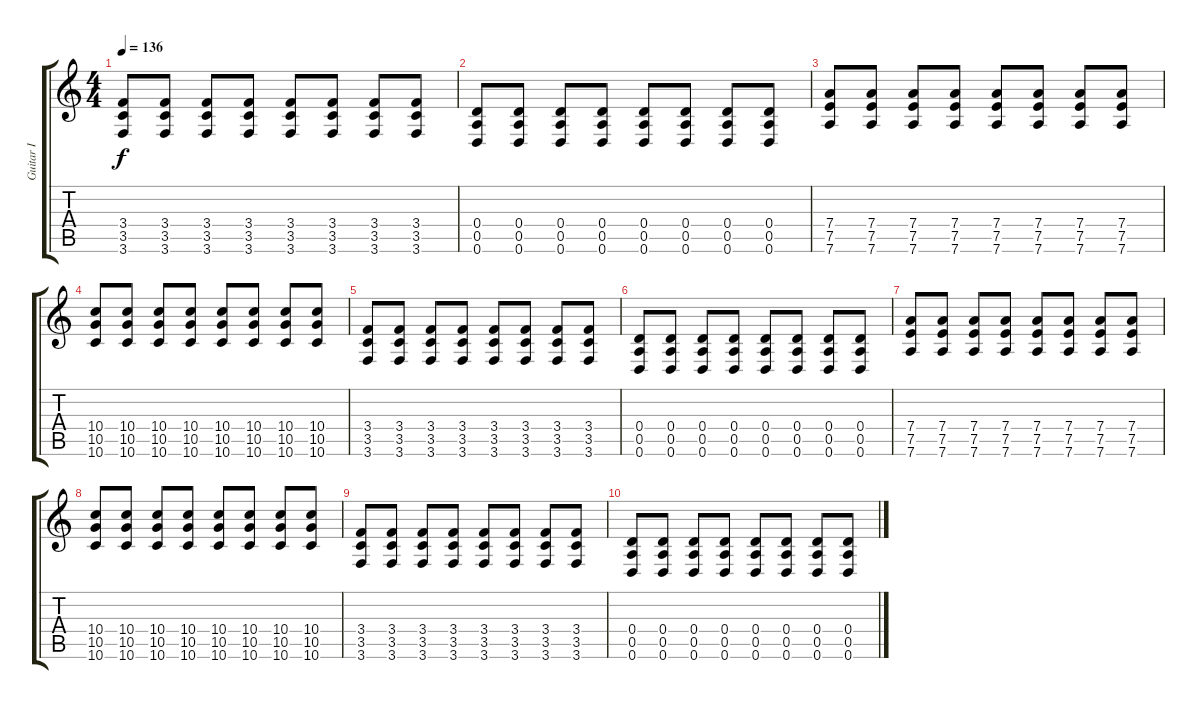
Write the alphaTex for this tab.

\track ("Guitar I" "Guitar I") {instrument distortionguitar}
\staff {score tabs}
\tuning (E4 B3 G3 D3 A2 D2) {hide}
\ts (4 4)
\tempo 136
\clef g2
\ks c
(3.4 3.5 3.6).8{dy f} (3.4 3.5 3.6).8 (3.4 3.5 3.6).8 (3.4 3.5 3.6).8 (3.4 3.5 3.6).8 (3.4 3.5 3.6).8 (3.4 3.5 3.6).8 (3.4 3.5 3.6).8 |
(0.4 0.5 0.6).8 (0.4 0.5 0.6).8 (0.4 0.5 0.6).8 (0.4 0.5 0.6).8 (0.4 0.5 0.6).8 (0.4 0.5 0.6).8 (0.4 0.5 0.6).8 (0.4 0.5 0.6).8 |
(7.4 7.5 7.6).8 (7.4 7.5 7.6).8 (7.4 7.5 7.6).8 (7.4 7.5 7.6).8 (7.4 7.5 7.6).8 (7.4 7.5 7.6).8 (7.4 7.5 7.6).8 (7.4 7.5 7.6).8 |
(10.4 10.5 10.6).8 (10.4 10.5 10.6).8 (10.4 10.5 10.6).8 (10.4 10.5 10.6).8 (10.4 10.5 10.6).8 (10.4 10.5 10.6).8 (10.4 10.5 10.6).8 (10.4 10.5 10.6).8 |
(3.4 3.5 3.6).8 (3.4 3.5 3.6).8 (3.4 3.5 3.6).8 (3.4 3.5 3.6).8 (3.4 3.5 3.6).8 (3.4 3.5 3.6).8 (3.4 3.5 3.6).8 (3.4 3.5 3.6).8 |
(0.4 0.5 0.6).8 (0.4 0.5 0.6).8 (0.4 0.5 0.6).8 (0.4 0.5 0.6).8 (0.4 0.5 0.6).8 (0.4 0.5 0.6).8 (0.4 0.5 0.6).8 (0.4 0.5 0.6).8 |
(7.4 7.5 7.6).8 (7.4 7.5 7.6).8 (7.4 7.5 7.6).8 (7.4 7.5 7.6).8 (7.4 7.5 7.6).8 (7.4 7.5 7.6).8 (7.4 7.5 7.6).8 (7.4 7.5 7.6).8 |
(10.4 10.5 10.6).8 (10.4 10.5 10.6).8 (10.4 10.5 10.6).8 (10.4 10.5 10.6).8 (10.4 10.5 10.6).8 (10.4 10.5 10.6).8 (10.4 10.5 10.6).8 (10.4 10.5 10.6).8 |
(3.4 3.5 3.6).8 (3.4 3.5 3.6).8 (3.4 3.5 3.6).8 (3.4 3.5 3.6).8 (3.4 3.5 3.6).8 (3.4 3.5 3.6).8 (3.4 3.5 3.6).8 (3.4 3.5 3.6).8 |
(0.4 0.5 0.6).8 (0.4 0.5 0.6).8 (0.4 0.5 0.6).8 (0.4 0.5 0.6).8 (0.4 0.5 0.6).8 (0.4 0.5 0.6).8 (0.4 0.5 0.6).8 (0.4 0.5 0.6).8
